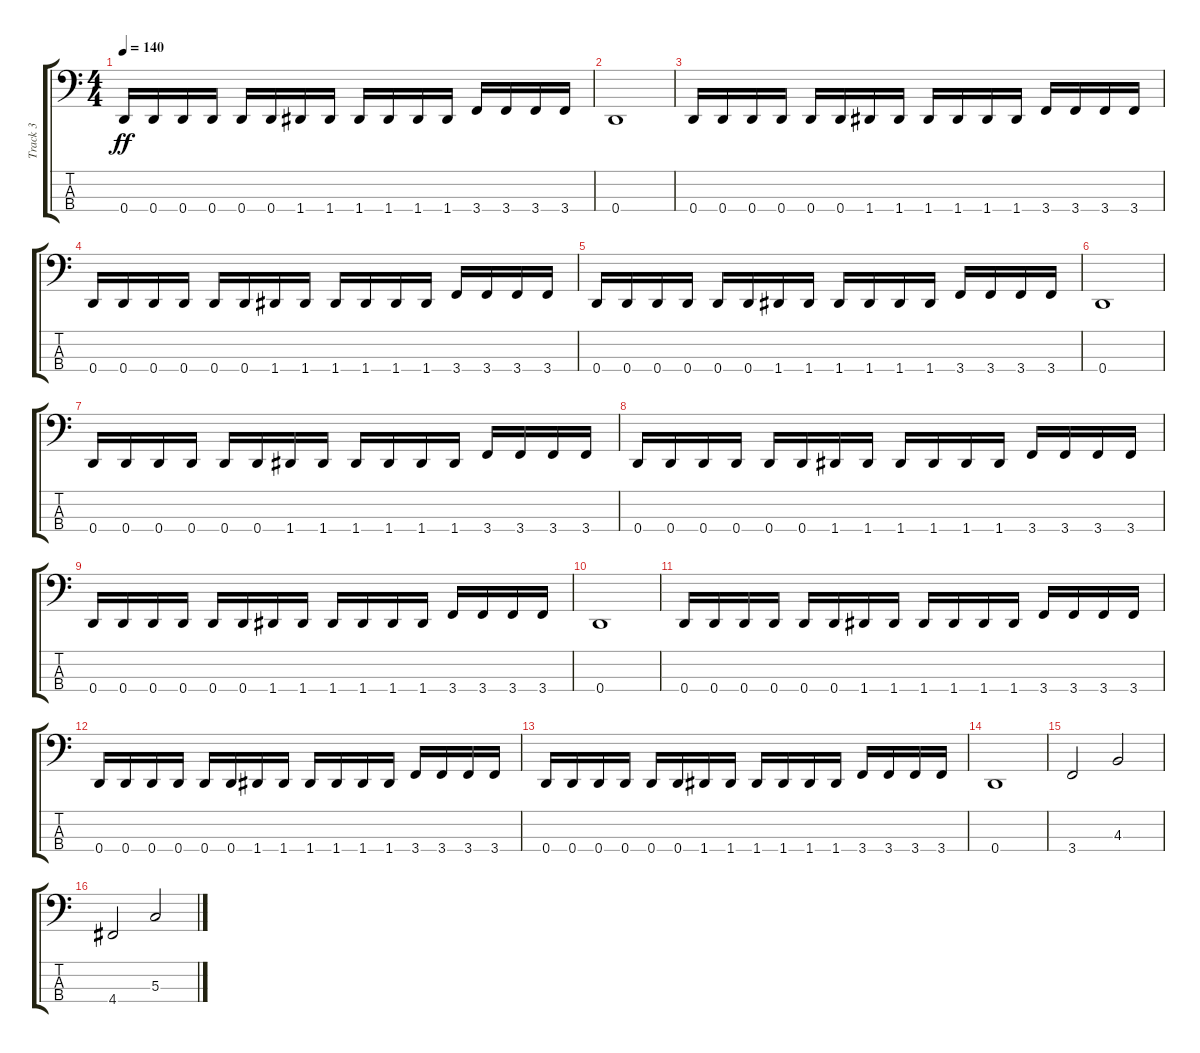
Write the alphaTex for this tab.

\track ("Track 3" "Track 3") {instrument electricbassfinger}
\staff {score tabs}
\tuning (F2 C2 G1 D1) {hide}
\ts (4 4)
\tempo 140
\clef f4
\ks c
0.4.16{dy ff} 0.4.16 0.4.16 0.4.16 0.4.16 0.4.16 1.4.16 1.4.16 1.4.16 1.4.16 1.4.16 1.4.16 3.4.16 3.4.16 3.4.16 3.4.16 |
0.4.1 |
0.4.16 0.4.16 0.4.16 0.4.16 0.4.16 0.4.16 1.4.16 1.4.16 1.4.16 1.4.16 1.4.16 1.4.16 3.4.16 3.4.16 3.4.16 3.4.16 |
0.4.16 0.4.16 0.4.16 0.4.16 0.4.16 0.4.16 1.4.16 1.4.16 1.4.16 1.4.16 1.4.16 1.4.16 3.4.16 3.4.16 3.4.16 3.4.16 |
0.4.16 0.4.16 0.4.16 0.4.16 0.4.16 0.4.16 1.4.16 1.4.16 1.4.16 1.4.16 1.4.16 1.4.16 3.4.16 3.4.16 3.4.16 3.4.16 |
0.4.1 |
0.4.16 0.4.16 0.4.16 0.4.16 0.4.16 0.4.16 1.4.16 1.4.16 1.4.16 1.4.16 1.4.16 1.4.16 3.4.16 3.4.16 3.4.16 3.4.16 |
0.4.16 0.4.16 0.4.16 0.4.16 0.4.16 0.4.16 1.4.16 1.4.16 1.4.16 1.4.16 1.4.16 1.4.16 3.4.16 3.4.16 3.4.16 3.4.16 |
0.4.16 0.4.16 0.4.16 0.4.16 0.4.16 0.4.16 1.4.16 1.4.16 1.4.16 1.4.16 1.4.16 1.4.16 3.4.16 3.4.16 3.4.16 3.4.16 |
0.4.1 |
0.4.16 0.4.16 0.4.16 0.4.16 0.4.16 0.4.16 1.4.16 1.4.16 1.4.16 1.4.16 1.4.16 1.4.16 3.4.16 3.4.16 3.4.16 3.4.16 |
0.4.16 0.4.16 0.4.16 0.4.16 0.4.16 0.4.16 1.4.16 1.4.16 1.4.16 1.4.16 1.4.16 1.4.16 3.4.16 3.4.16 3.4.16 3.4.16 |
0.4.16 0.4.16 0.4.16 0.4.16 0.4.16 0.4.16 1.4.16 1.4.16 1.4.16 1.4.16 1.4.16 1.4.16 3.4.16 3.4.16 3.4.16 3.4.16 |
0.4.1 |
3.4.2 4.3.2 |
4.4.2 5.3.2
